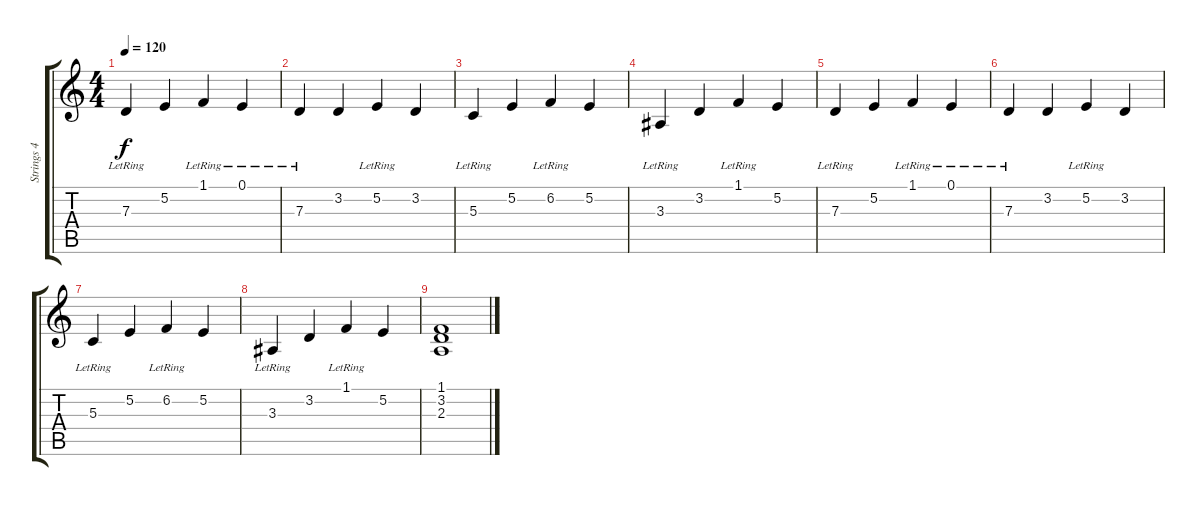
\track ("Strings 4" "Strings 4") {instrument stringensemble1}
\staff {score tabs}
\tuning (E4 B3 G3 D3 A2 E2) {hide}
\ts (4 4)
\tempo 120
\clef g2
\ks c
7.3{lr}.4{dy f} 5.2.4 1.1{lr}.4 0.1{lr}.4 |
7.3{lr}.4 3.2.4 5.2{lr}.4 3.2.4 |
5.3{lr}.4 5.2.4 6.2{lr}.4 5.2.4 |
3.3{lr}.4 3.2.4 1.1{lr}.4 5.2.4 |
7.3{lr}.4 5.2.4 1.1{lr}.4 0.1{lr}.4 |
7.3{lr}.4 3.2.4 5.2{lr}.4 3.2.4 |
5.3{lr}.4 5.2.4 6.2{lr}.4 5.2.4 |
3.3{lr}.4 3.2.4 1.1{lr}.4 5.2.4 |
(1.1 3.2 2.3).1{volume 8}
